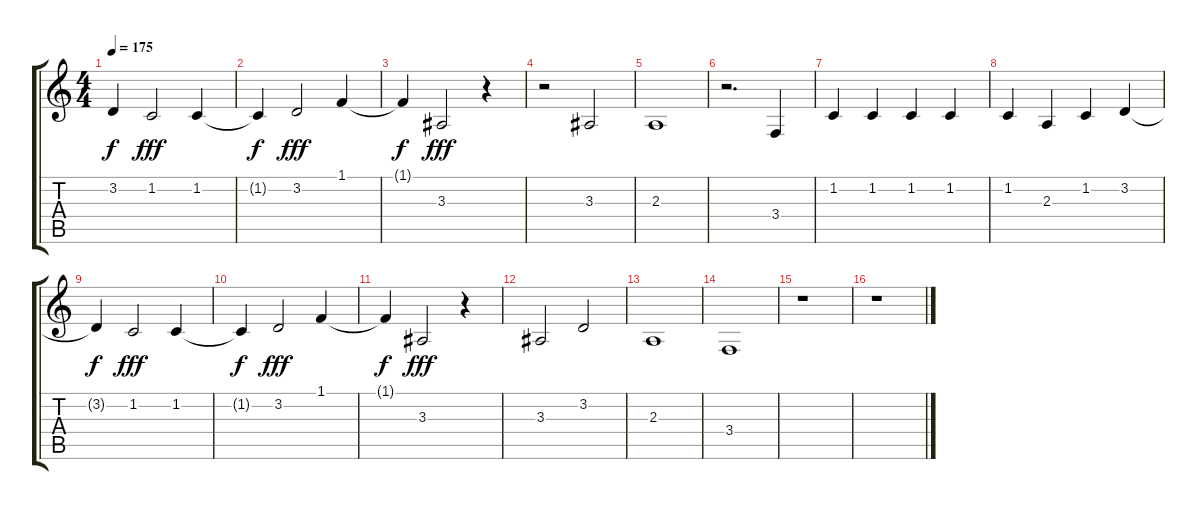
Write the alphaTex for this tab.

\track "" {instrument lead8bassandlead}
\staff {score tabs}
\tuning (E4 B3 G3 D3 A2 E2) {hide}
\ts (4 4)
\tempo 175
\clef g2
\ks c
3.2{t}.4{dy f} 1.2.2{dy fff} 1.2.4 |
1.2{t}.4{dy f} 3.2.2{dy fff} 1.1.4 |
1.1{t}.4{dy f} 3.3.2{dy fff} r.4 |
r.2 3.3.2 |
2.3.1 |
r.2{d} 3.4.4 |
1.2.4 1.2.4 1.2.4 1.2.4 |
1.2.4 2.3.4 1.2.4 3.2.4 |
3.2{t}.4{dy f} 1.2.2{dy fff} 1.2.4 |
1.2{t}.4{dy f} 3.2.2{dy fff} 1.1.4 |
1.1{t}.4{dy f} 3.3.2{dy fff} r.4 |
3.3.2 3.2.2 |
2.3.1 |
3.4.1 |
r.1 |
r.1
